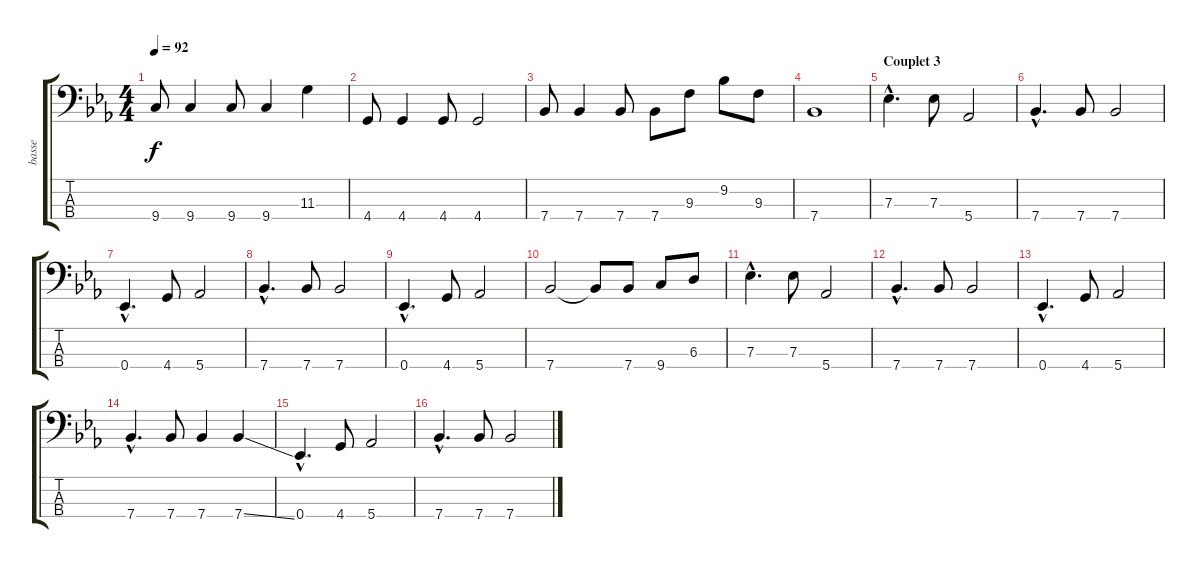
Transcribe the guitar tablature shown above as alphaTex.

\track ("basse" "basse") {instrument electricbassfinger}
\staff {score tabs}
\tuning (Gb2 Db2 Ab1 Eb1) {hide}
\ts (4 4)
\tempo 92
\clef f4
\ks eb
9.4.8{dy f} 9.4.4 9.4.8 9.4.4 11.3.4 |
4.4.8 4.4.4 4.4.8 4.4.2 |
7.4.8 7.4.4 7.4.8 7.4.8 9.3.8 9.2.8 9.3.8 |
7.4.1 |
\section ("" "Couplet 3")
7.3{hac}.4{d} 7.3.8 5.4.2 |
7.4{hac}.4{d} 7.4.8 7.4.2 |
0.4{hac}.4{d} 4.4.8 5.4.2 |
7.4{hac}.4{d} 7.4.8 7.4.2 |
0.4{hac}.4{d} 4.4.8 5.4.2 |
7.4.2 7.4{t}.8 7.4.8 9.4.8 6.3.8 |
7.3{hac}.4{d} 7.3.8 5.4.2 |
7.4{hac}.4{d} 7.4.8 7.4.2 |
0.4{hac}.4{d} 4.4.8 5.4.2 |
7.4{hac}.4{d} 7.4.8 7.4.4 7.4{ss}.4 |
0.4{hac}.4{d} 4.4.8 5.4.2 |
7.4{hac}.4{d} 7.4.8 7.4.2
